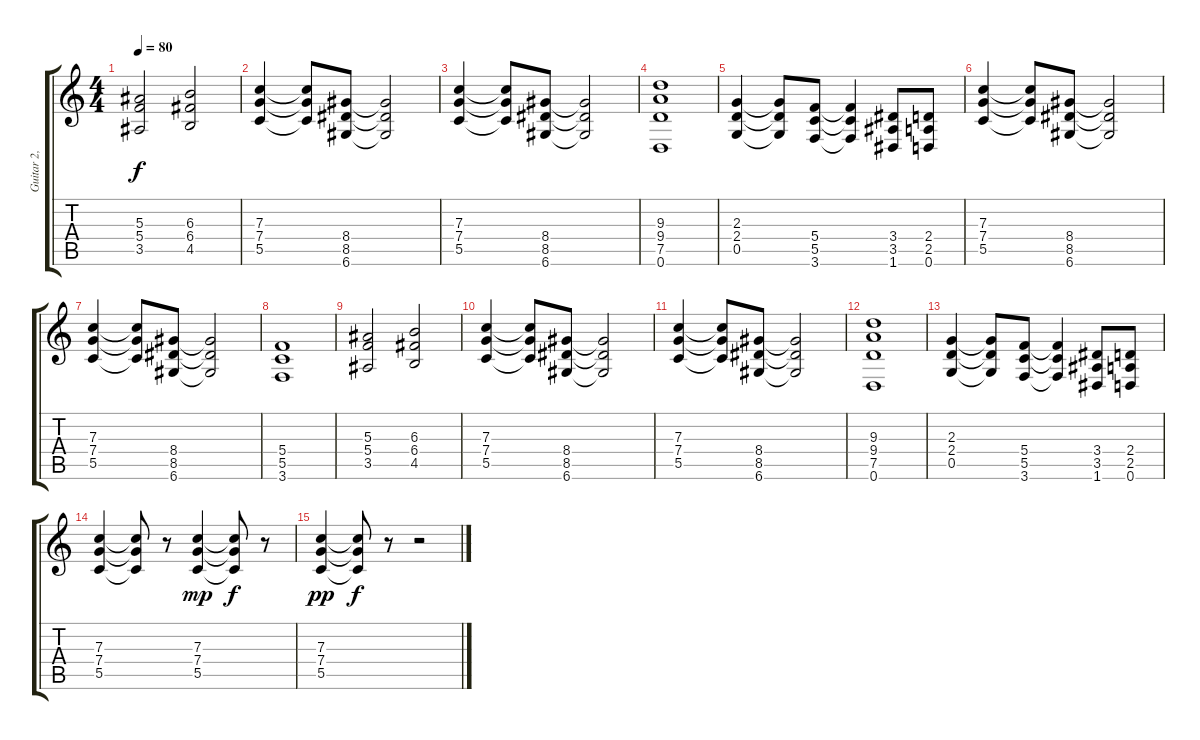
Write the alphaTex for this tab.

\track ("Guitar 2, Flavia" "Guitar 2, ") {instrument distortionguitar}
\staff {score tabs}
\tuning (D4 A3 F3 C3 G2 D2) {hide}
\ts (4 4)
\tempo 80
\clef g2
\ks c
(5.3 5.4 3.5).2{dy f} (6.3 6.4 4.5).2 |
(7.3 7.4 5.5).4 (7.3{t} 7.4{t} 5.5{t}).8 (8.4 8.5 6.6).8 (8.4{t} 8.5{t} 6.6{t}).2 |
(7.3 7.4 5.5).4 (7.3{t} 7.4{t} 5.5{t}).8 (8.4 8.5 6.6).8 (8.4{t} 8.5{t} 6.6{t}).2 |
(9.3 9.4 7.5 0.6).1 |
(2.3 2.4 0.5).4 (2.3{t} 2.4{t} 0.5{t}).8 (5.4 5.5 3.6).8 (5.4{t} 5.5{t} 3.6{t}).4 (3.4 3.5 1.6).8 (2.4 2.5 0.6).8 |
(7.3 7.4 5.5).4 (7.3{t} 7.4{t} 5.5{t}).8 (8.4 8.5 6.6).8 (8.4{t} 8.5{t} 6.6{t}).2 |
(7.3 7.4 5.5).4 (7.3{t} 7.4{t} 5.5{t}).8 (8.4 8.5 6.6).8 (8.4{t} 8.5{t} 6.6{t}).2 |
(5.4 5.5 3.6).1 |
(5.3 5.4 3.5).2 (6.3 6.4 4.5).2 |
(7.3 7.4 5.5).4 (7.3{t} 7.4{t} 5.5{t}).8 (8.4 8.5 6.6).8 (8.4{t} 8.5{t} 6.6{t}).2 |
(7.3 7.4 5.5).4 (7.3{t} 7.4{t} 5.5{t}).8 (8.4 8.5 6.6).8 (8.4{t} 8.5{t} 6.6{t}).2 |
(9.3 9.4 7.5 0.6).1 |
(2.3 2.4 0.5).4 (2.3{t} 2.4{t} 0.5{t}).8 (5.4 5.5 3.6).8 (5.4{t} 5.5{t} 3.6{t}).4 (3.4 3.5 1.6).8 (2.4 2.5 0.6).8 |
(7.3 7.4 5.5).4 (7.3{t} 7.4{t} 5.5{t}).8 r.8 (7.3 7.4 5.5).4{dy mp} (7.3{t} 7.4{t} 5.5{t}).8{dy f} r.8 |
(7.3 7.4 5.5).4{dy pp} (7.3{t} 7.4{t} 5.5{t}).8{dy f} r.8 r.2
